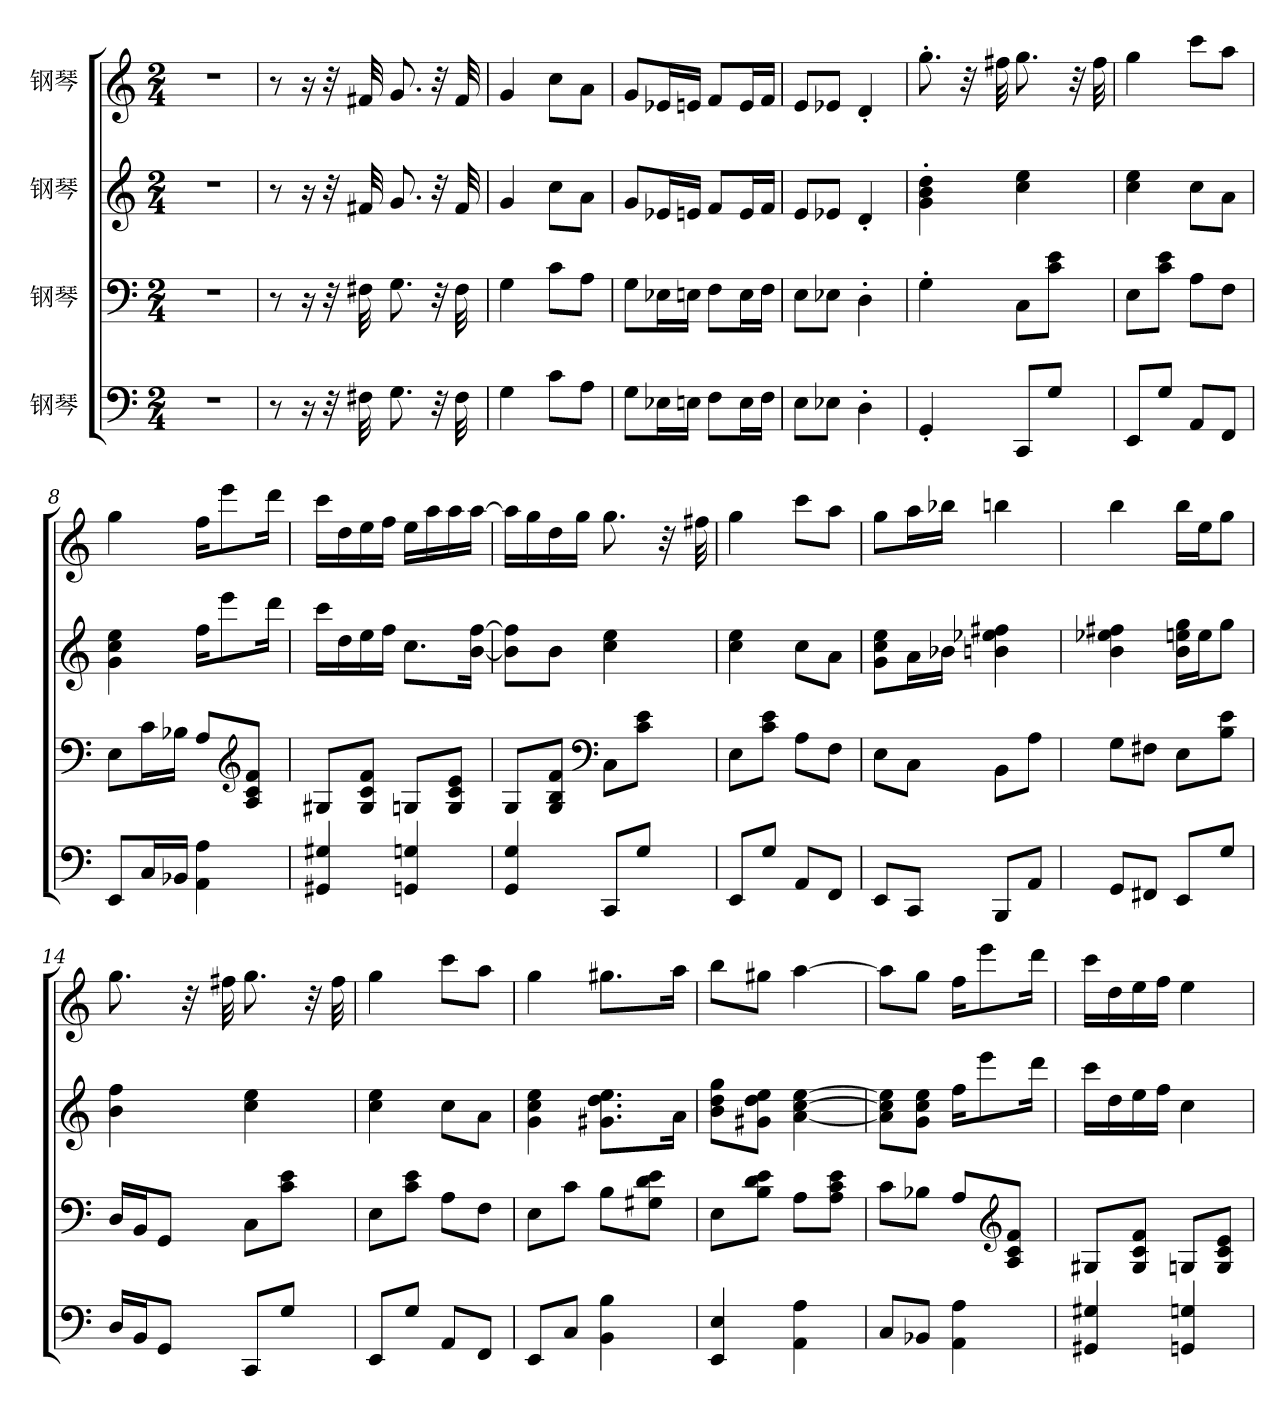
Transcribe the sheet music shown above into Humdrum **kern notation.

**kern	**kern	**kern	**kern
*part4	*part3	*part2	*part1
*staff4	*staff3	*staff2	*staff1
*I"钢琴	*I"钢琴	*I"钢琴	*I"钢琴
*clefF4	*clefF4	*clefG2	*clefG2
*k[]	*k[]	*k[]	*k[]
*M2/4	*M2/4	*M2/4	*M2/4
*MM96	*MM96	*MM96	*MM96
=1	=1	=1	=1
2r	2r	2r	2r
=2	=2	=2	=2
8r	8r	8r	8r
16r	16r	16r	16r
32r	32r	32r	32r
32F#X\	32F#X\	32f#X/	32f#X/
8.G\	8.G\	8.g/	8.g/
32r	32r	32r	32r
32F#\	32F#\	32f#/	32f#/
=3	=3	=3	=3
4G\	4G\	4g/	4g/
8c\L	8c\L	8cc\L	8cc\L
8A\J	8A\J	8a\J	8a\J
=4	=4	=4	=4
8G\L	8G\L	8g/L	8g/L
16E-X\L	16E-X\L	16e-X/L	16e-X/L
16En\JJ	16En\JJ	16en/JJ	16en/JJ
8F\L	8F\L	8f/L	8f/L
16E\L	16E\L	16e/L	16e/L
16F\JJ	16F\JJ	16f/JJ	16f/JJ
=5	=5	=5	=5
8E\L	8E\L	8e/L	8e/L
8E-X\J	8E-X\J	8e-X/J	8e-X/J
4D'\	4D'\	4d'/	4d'/
=6	=6	=6	=6
4GG'/	4G'\	4g\' 4b\' 4dd\'	8.gg'\
.	.	.	32r
.	.	.	32ff#X\
8CC/L	8C\L	4cc\ 4ee\	8.gg\
8G/J	8c\ 8e\J	.	.
.	.	.	32r
.	.	.	32ff#\
!!LO:LB:g=z
=7	=7	=7	=7
8EE/L	8E\L	4cc\ 4ee\	4gg\
8G/J	8c\ 8e\J	.	.
8AA/L	8A\L	8cc\L	8ccc\L
8FF/J	8F\J	8a\J	8aa\J
=8	=8	=8	=8
8EE/L	8E\L	4g\ 4cc\ 4ee\	4gg\
16C/L	16c\L	.	.
16BB-X/JJ	16B-X\JJ	.	.
4AA\ 4A\	8A/L	16ff\KL	16ff\KL
.	.	8eee\	8eee\
*	*clefG2	*	*
.	8A/ 8c/ 8f/J	.	.
.	.	16ddd\Jk	16ddd\Jk
=9	=9	=9	=9
4GG#X/ 4G#X/	8G#X/L	16ccc\LL	16ccc\LL
.	.	16dd\	16dd\
.	8G#/ 8c/ 8f/J	16ee\	16ee\
.	.	16ff\JJ	16ff\JJ
4GGn/ 4Gn/	8Gn/L	8.cc\L	16ee\LL
.	.	.	16aa\
.	8G/ 8c/ 8e/J	.	16aa\
.	.	[16b\ [16ff\Jk	[16aa\JJ
=10	=10	=10	=10
4GG/ 4G/	8G/L	8b\] 8ff\]L	16aa\LL]
.	.	.	16gg\
.	8G/ 8B/ 8f/J	8b\J	16dd\
.	.	.	16gg\JJ
*	*clefF4	*	*
8CC/L	8C\L	4cc\ 4ee\	8.gg\
8G/J	8c\ 8e\J	.	.
.	.	.	32r
.	.	.	32ff#X\
=11	=11	=11	=11
8EE/L	8E\L	4cc\ 4ee\	4gg\
8G/J	8c\ 8e\J	.	.
8AA/L	8A\L	8cc\L	8ccc\L
8FF/J	8F\J	8a\J	8aa\J
!!LO:LB:g=z
=12	=12	=12	=12
8EE/L	8E\L	8g\ 8cc\ 8ee\L	8gg\L
8CC/J	8C\J	16a\L	16aa\L
.	.	16b-X\JJ	16bb-X\JJ
8BBB/L	8BB\L	4bn\ 4ee-X\ 4ff#X\	4bbn\
8AA/J	8A\J	.	.
=13	=13	=13	=13
8GG/L	8G\L	4b\ 4ee-X\ 4ff#X\	4bb\
8FF#X/J	8F#X\J	.	.
8EE/L	8E\L	16b\ 16een\ 16gg\LL	16bb\LL
.	.	16ee\J	16ee\J
8G/J	8B\ 8e\J	8gg\J	8gg\J
=14	=14	=14	=14
16D/LL	16D/LL	4b\ 4ff\	8.gg\
16BB/J	16BB/J	.	.
8GG/J	8GG/J	.	.
.	.	.	32r
.	.	.	32ff#X\
8CC/L	8C\L	4cc\ 4ee\	8.gg\
8G/J	8c\ 8e\J	.	.
.	.	.	32r
.	.	.	32ff#\
=15	=15	=15	=15
8EE/L	8E\L	4cc\ 4ee\	4gg\
8G/J	8c\ 8e\J	.	.
8AA/L	8A\L	8cc\L	8ccc\L
8FF/J	8F\J	8a\J	8aa\J
=16	=16	=16	=16
8EE/L	8E\L	4g\ 4cc\ 4ee\	4gg\
8C/J	8c\J	.	.
4BB\ 4B\	8B\L	8.g#X\ 8.dd\ 8.ee\L	8.gg#X\L
.	8G#X\ 8d\ 8e\J	.	.
.	.	16a\Jk	16aa\Jk
!!LO:PB:g=z
=17	=17	=17	=17
4EE/ 4E/	8E\L	8b\ 8dd\ 8gg\L	8bb\L
.	8B\ 8d\ 8e\J	8g#X\ 8dd\ 8ee\J	8gg#X\J
4AA\ 4A\	8A\L	[4a\ [4cc\ [4ee\	[4aa\
.	8A\ 8c\ 8e\J	.	.
=18	=18	=18	=18
8C/L	8c\L	8a\] 8cc\] 8ee\]L	8aa\L]
8BB-X/J	8B-X\J	8g\ 8cc\ 8ee\J	8gg\J
4AA\ 4A\	8A/L	16ff\KL	16ff\KL
.	.	8eee\	8eee\
*	*clefG2	*	*
.	8A/ 8c/ 8f/J	.	.
.	.	16ddd\Jk	16ddd\Jk
=19	=19	=19	=19
4GG#X/ 4G#X/	8G#X/L	16ccc\LL	16ccc\LL
.	.	16dd\	16dd\
.	8G#/ 8c/ 8f/J	16ee\	16ee\
.	.	16ff\JJ	16ff\JJ
4GGn/ 4Gn/	8Gn/L	4cc\	4ee\
.	8G/ 8c/ 8e/J	.	.
=	=	=	=
*-	*-	*-	*-
